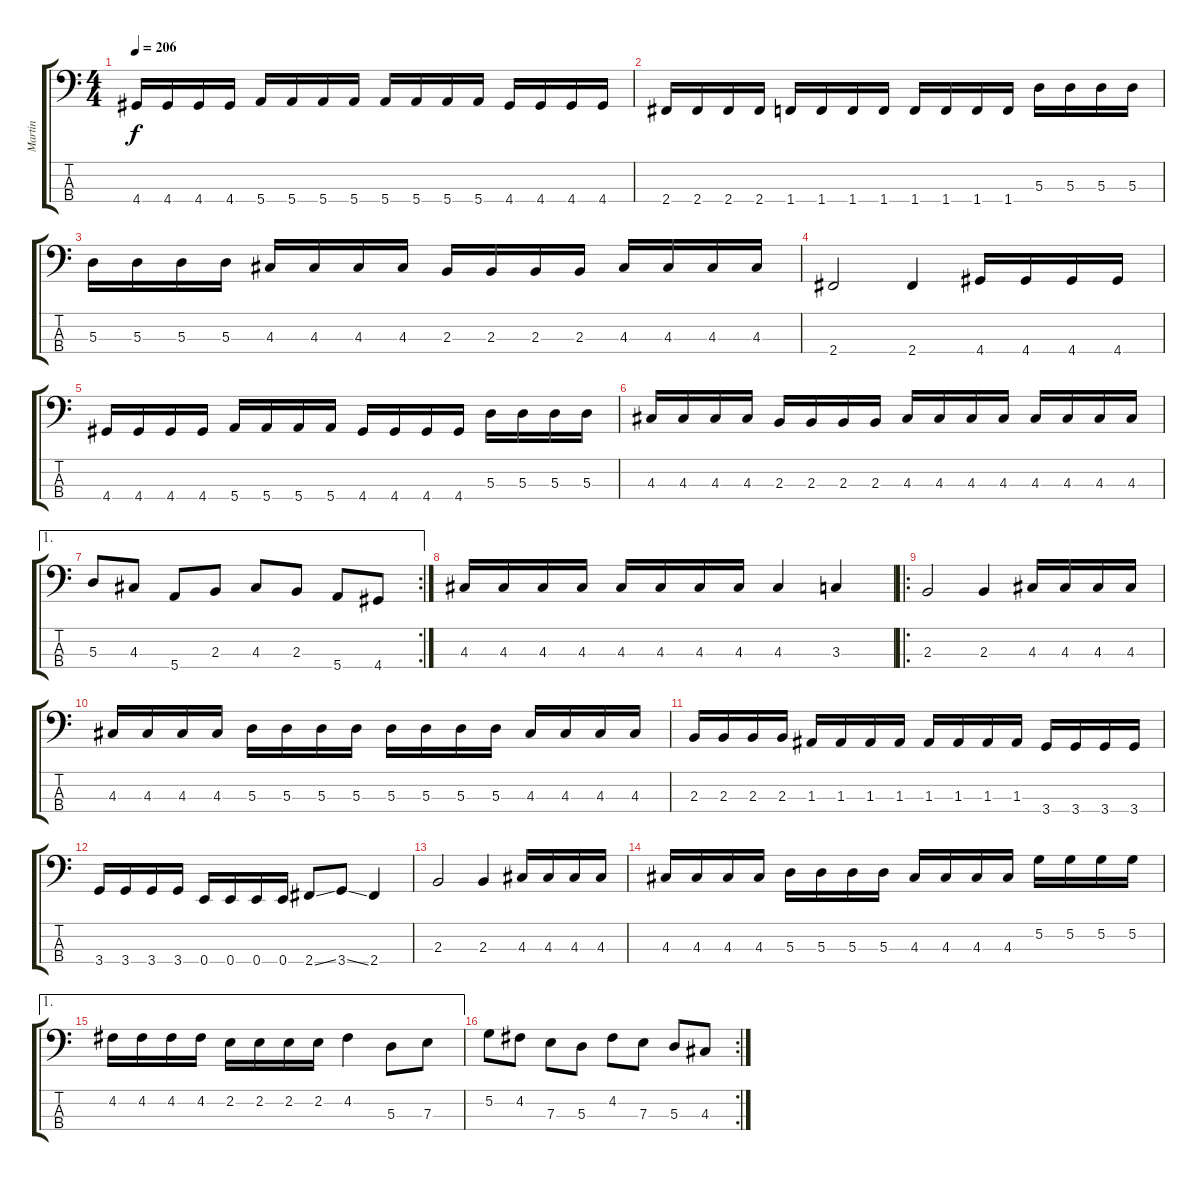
\track ("Martin" "Martin") {instrument electricbassfinger}
\staff {score tabs}
\tuning (G2 D2 A1 E1) {hide}
\ts (4 4)
\tempo 206
\clef f4
\ks c
4.4.16{dy f} 4.4.16 4.4.16 4.4.16 5.4.16 5.4.16 5.4.16 5.4.16 5.4.16 5.4.16 5.4.16 5.4.16 4.4.16 4.4.16 4.4.16 4.4.16 |
2.4.16 2.4.16 2.4.16 2.4.16 1.4.16 1.4.16 1.4.16 1.4.16 1.4.16 1.4.16 1.4.16 1.4.16 5.3.16 5.3.16 5.3.16 5.3.16 |
5.3.16 5.3.16 5.3.16 5.3.16 4.3.16 4.3.16 4.3.16 4.3.16 2.3.16 2.3.16 2.3.16 2.3.16 4.3.16 4.3.16 4.3.16 4.3.16 |
2.4.2 2.4.4 4.4.16 4.4.16 4.4.16 4.4.16 |
4.4.16 4.4.16 4.4.16 4.4.16 5.4.16 5.4.16 5.4.16 5.4.16 4.4.16 4.4.16 4.4.16 4.4.16 5.3.16 5.3.16 5.3.16 5.3.16 |
4.3.16 4.3.16 4.3.16 4.3.16 2.3.16 2.3.16 2.3.16 2.3.16 4.3.16 4.3.16 4.3.16 4.3.16 4.3.16 4.3.16 4.3.16 4.3.16 |
\ae 1
\rc 2
5.3.8 4.3.8 5.4.8 2.3.8 4.3.8 2.3.8 5.4.8 4.4.8 |
4.3.16 4.3.16 4.3.16 4.3.16 4.3.16 4.3.16 4.3.16 4.3.16 4.3.4 3.3.4 |
\ro
2.3.2 2.3.4 4.3.16 4.3.16 4.3.16 4.3.16 |
4.3.16 4.3.16 4.3.16 4.3.16 5.3.16 5.3.16 5.3.16 5.3.16 5.3.16 5.3.16 5.3.16 5.3.16 4.3.16 4.3.16 4.3.16 4.3.16 |
2.3.16 2.3.16 2.3.16 2.3.16 1.3.16 1.3.16 1.3.16 1.3.16 1.3.16 1.3.16 1.3.16 1.3.16 3.4.16 3.4.16 3.4.16 3.4.16 |
3.4.16 3.4.16 3.4.16 3.4.16 0.4.16 0.4.16 0.4.16 0.4.16 2.4{ss}.8 3.4{ss}.8 2.4.4 |
2.3.2 2.3.4 4.3.16 4.3.16 4.3.16 4.3.16 |
4.3.16 4.3.16 4.3.16 4.3.16 5.3.16 5.3.16 5.3.16 5.3.16 4.3.16 4.3.16 4.3.16 4.3.16 5.2.16 5.2.16 5.2.16 5.2.16 |
\ae 1
4.2.16 4.2.16 4.2.16 4.2.16 2.2.16 2.2.16 2.2.16 2.2.16 4.2.4 5.3.8 7.3.8 |
\rc 2
5.2.8 4.2.8 7.3.8 5.3.8 4.2.8 7.3.8 5.3.8 4.3.8
